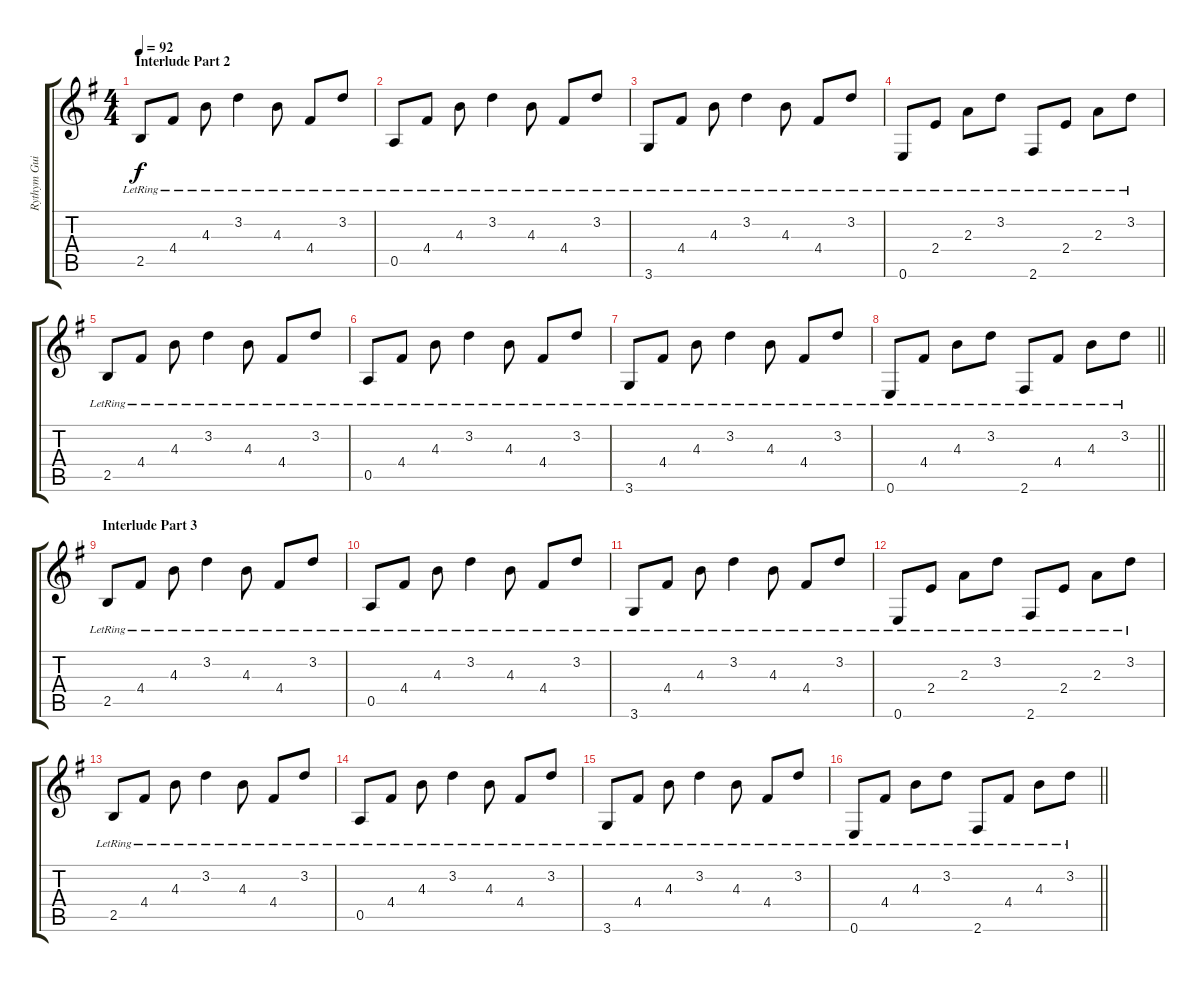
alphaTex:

\track ("Rythym Guitar" "Rythym Gui") {instrument acousticguitarsteel}
\staff {score tabs}
\tuning (E4 B3 G3 D3 A2 E2) {hide}
\ts (4 4)
\section ("" "Interlude Part 2")
\tempo 92
\clef g2
\ks eminor
2.5{lr}.8{dy f} 4.4{lr}.8 4.3{lr}.8 3.2{lr}.4 4.3{lr}.8 4.4{lr}.8 3.2{lr}.8 |
0.5{lr}.8 4.4{lr}.8 4.3{lr}.8 3.2{lr}.4 4.3{lr}.8 4.4{lr}.8 3.2{lr}.8 |
3.6{lr}.8 4.4{lr}.8 4.3{lr}.8 3.2{lr}.4 4.3{lr}.8 4.4{lr}.8 3.2{lr}.8 |
0.6{lr}.8 2.4{lr}.8 2.3{lr}.8 3.2{lr}.8 2.6{lr}.8 2.4{lr}.8 2.3{lr}.8 3.2{lr}.8 |
2.5{lr}.8 4.4{lr}.8 4.3{lr}.8 3.2{lr}.4 4.3{lr}.8 4.4{lr}.8 3.2{lr}.8 |
0.5{lr}.8 4.4{lr}.8 4.3{lr}.8 3.2{lr}.4 4.3{lr}.8 4.4{lr}.8 3.2{lr}.8 |
3.6{lr}.8 4.4{lr}.8 4.3{lr}.8 3.2{lr}.4 4.3{lr}.8 4.4{lr}.8 3.2{lr}.8 |
\barLineRight lightlight
0.6{lr}.8 4.4{lr}.8 4.3{lr}.8 3.2{lr}.8 2.6{lr}.8 4.4{lr}.8 4.3{lr}.8 3.2{lr}.8 |
\section ("" "Interlude Part 3")
2.5{lr}.8 4.4{lr}.8 4.3{lr}.8 3.2{lr}.4 4.3{lr}.8 4.4{lr}.8 3.2{lr}.8 |
0.5{lr}.8 4.4{lr}.8 4.3{lr}.8 3.2{lr}.4 4.3{lr}.8 4.4{lr}.8 3.2{lr}.8 |
3.6{lr}.8 4.4{lr}.8 4.3{lr}.8 3.2{lr}.4 4.3{lr}.8 4.4{lr}.8 3.2{lr}.8 |
0.6{lr}.8 2.4{lr}.8 2.3{lr}.8 3.2{lr}.8 2.6{lr}.8 2.4{lr}.8 2.3{lr}.8 3.2{lr}.8 |
2.5{lr}.8 4.4{lr}.8 4.3{lr}.8 3.2{lr}.4 4.3{lr}.8 4.4{lr}.8 3.2{lr}.8 |
0.5{lr}.8 4.4{lr}.8 4.3{lr}.8 3.2{lr}.4 4.3{lr}.8 4.4{lr}.8 3.2{lr}.8 |
3.6{lr}.8 4.4{lr}.8 4.3{lr}.8 3.2{lr}.4 4.3{lr}.8 4.4{lr}.8 3.2{lr}.8 |
\barLineRight lightlight
0.6{lr}.8 4.4{lr}.8 4.3{lr}.8 3.2{lr}.8 2.6{lr}.8 4.4{lr}.8 4.3{lr}.8 3.2{lr}.8
